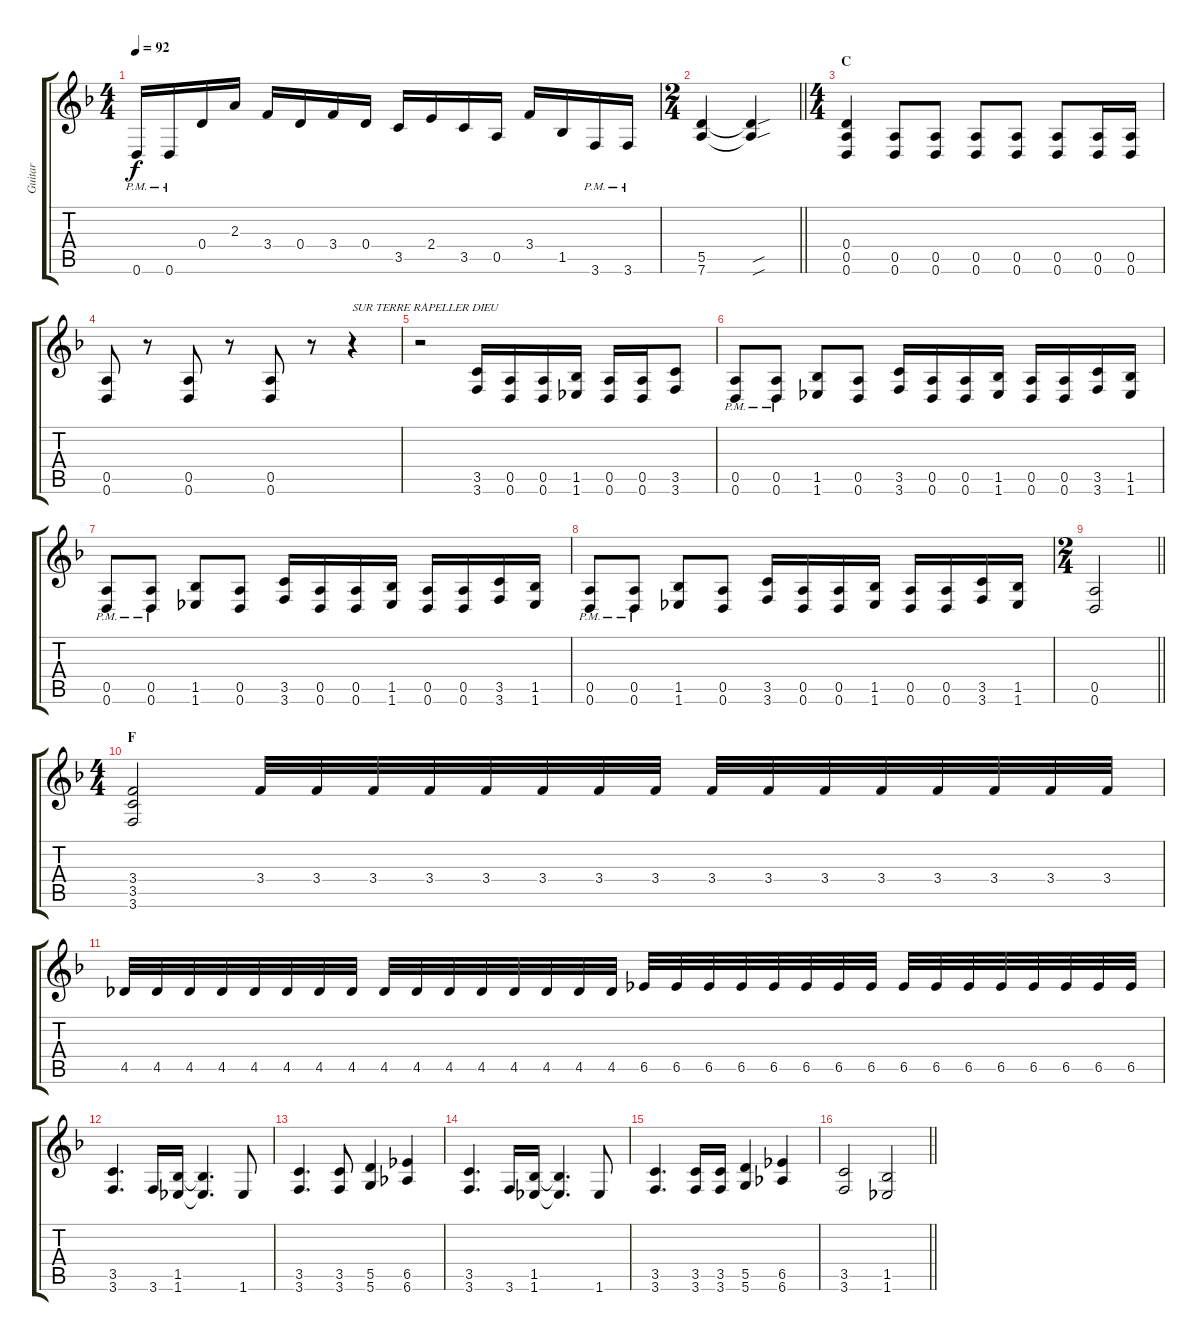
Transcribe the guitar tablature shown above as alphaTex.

\track ("Guitar" "Guitar") {instrument overdrivenguitar}
\staff {score tabs}
\tuning (E4 B3 G3 D3 A2 D2) {hide}
\ts (4 4)
\tempo 92
\clef g2
\ks f
0.6{pm}.16{dy f} 0.6{pm}.16 0.4.16 2.3.16 3.4.16 0.4.16 3.4.16 0.4.16 3.5.16 2.4.16 3.5.16 0.5.16 3.4.16 1.5.16 3.6{pm}.16 3.6{pm}.16 |
\ts (2 4)
\barLineRight lightlight
(5.5 7.6).4 (5.5{sou t} 7.6{sou t}).4 |
\ts (4 4)
\section ("" "C")
(0.4 0.5 0.6).4 (0.5 0.6).8 (0.5 0.6).8 (0.5 0.6).8 (0.5 0.6).8 (0.5 0.6).8 (0.5 0.6).16 (0.5 0.6).16 |
(0.5 0.6).8 r.8 (0.5 0.6).8 r.8 (0.5 0.6).8 r.8 r.4{txt "SUR TERRE RAPELLER DIEU"} |
r.2 (3.5 3.6).16 (0.5 0.6).16 (0.5 0.6).16 (1.5 1.6).16 (0.5 0.6).16 (0.5 0.6).16 (3.5 3.6).8 |
(0.5{pm} 0.6{pm}).8 (0.5{pm} 0.6{pm}).8 (1.5 1.6).8 (0.5 0.6).8 (3.5 3.6).16 (0.5 0.6).16 (0.5 0.6).16 (1.5 1.6).16 (0.5 0.6).16 (0.5 0.6).16 (3.5 3.6).16 (1.5 1.6).16 |
(0.5{pm} 0.6{pm}).8 (0.5{pm} 0.6{pm}).8 (1.5 1.6).8 (0.5 0.6).8 (3.5 3.6).16 (0.5 0.6).16 (0.5 0.6).16 (1.5 1.6).16 (0.5 0.6).16 (0.5 0.6).16 (3.5 3.6).16 (1.5 1.6).16 |
(0.5{pm} 0.6{pm}).8 (0.5{pm} 0.6{pm}).8 (1.5 1.6).8 (0.5 0.6).8 (3.5 3.6).16 (0.5 0.6).16 (0.5 0.6).16 (1.5 1.6).16 (0.5 0.6).16 (0.5 0.6).16 (3.5 3.6).16 (1.5 1.6).16 |
\ts (2 4)
\barLineRight lightlight
(0.5 0.6).2 |
\ts (4 4)
\section ("" "F")
(3.4 3.5 3.6).2 3.4.32 3.4.32 3.4.32 3.4.32 3.4.32 3.4.32 3.4.32 3.4.32 3.4.32 3.4.32 3.4.32 3.4.32 3.4.32 3.4.32 3.4.32 3.4.32 |
4.5.32 4.5.32 4.5.32 4.5.32 4.5.32 4.5.32 4.5.32 4.5.32 4.5.32 4.5.32 4.5.32 4.5.32 4.5.32 4.5.32 4.5.32 4.5.32 6.5.32 6.5.32 6.5.32 6.5.32 6.5.32 6.5.32 6.5.32 6.5.32 6.5.32 6.5.32 6.5.32 6.5.32 6.5.32 6.5.32 6.5.32 6.5.32 |
(3.5 3.6).4{d} 3.6.16 (1.5 1.6).16 (1.5{t} 1.6{t}).4{d} 1.6.8 |
(3.5 3.6).4{d} (3.5 3.6).8 (5.5 5.6).4 (6.5 6.6).4 |
(3.5 3.6).4{d} 3.6.16 (1.5 1.6).16 (1.5{t} 1.6{t}).4{d} 1.6.8 |
(3.5 3.6).4{d} (3.5 3.6).16 (3.5 3.6).16 (5.5 5.6).4 (6.5 6.6).4 |
\barLineRight lightlight
(3.5 3.6).2 (1.5 1.6).2
